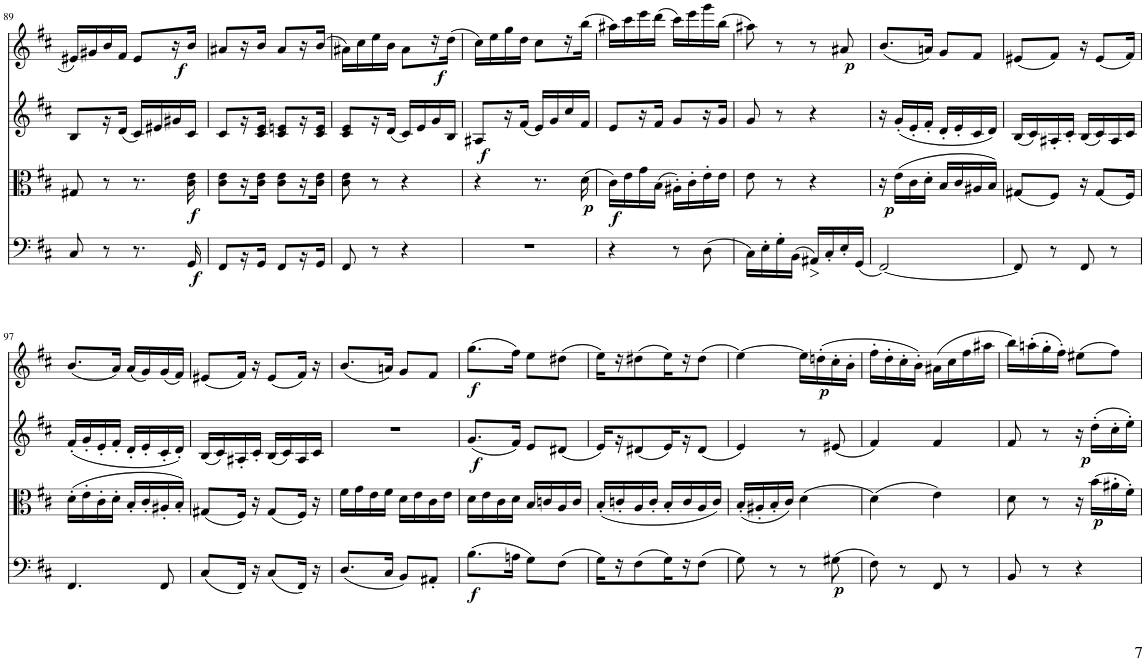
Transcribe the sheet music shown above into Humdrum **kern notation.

**kern	**dynam	**kern	**dynam	**kern	**dynam	**kern	**dynam
*part4	*part4	*part3	*part3	*part2	*part2	*part1	*part1
*staff4	*staff4	*staff3	*staff3	*staff2	*staff2	*staff1	*staff1
*I"Piano	*	*I"Piano	*	*I"Piano	*	*I"Piano	*
*I'Pno	*	*I'Pno	*	*I'Pno	*	*I'Pno	*
!!LO:PB:g=z
*clefF4	*	*clefC3	*	*clefG2	*	*clefG2	*
*k[f#c#]	*	*k[f#c#]	*	*k[f#c#]	*	*k[f#c#]	*
*M2/4	*	*M2/4	*	*M2/4	*	*M2/4	*
=89	=89	=89	=89	=89	=89	=89	=89
8C#/	.	8G#X/	.	8B/L	.	16e#X/LL	.
.	.	.	.	.	.	16g#X/	.
8r	.	8r	.	16r	.	16b/	.
.	.	.	.	(16d/JJ	.	16f#/JJ	.
8.r	.	8.r	.	16c#/LL)	.	8e#/L	.
.	.	.	.	16e#X/	.	.	.
!	!	!	!	!	!	!	!LO:DY:b
.	.	.	.	16g#X/	.	16r	f
!	!LO:DY:b	!	!LO:DY:b	!	!	!	!
16GG/	f	16c#\ 16e\	f	16c#/JJ	.	16b/JJ	.
=90	=90	=90	=90	=90	=90	=90	=90
8FF#/L	.	8c#\ 8e\L	.	8c#/L	.	8a#X/L	.
16r	.	16r	.	16r	.	16r	.
16GG/JJ	.	16c#\ 16e\JJ	.	16c#/ 16e/JJ	.	16b/JJ	.
8FF#/L	.	8c#\ 8e\L	.	8c#/ 8en/L	.	8a#/L	.
16r	.	16r	.	16r	.	16r	.
16GG/JJ	.	16c#\ 16e\JJ	.	16c#/ 16e/JJ	.	(16b/JJ	.
=91	=91	=91	=91	=91	=91	=91	=91
8FF#/	.	8c#\ 8e\	.	8c#/ 8e/L	.	16a#X\LL)	.
.	.	.	.	.	.	16cc#\	.
8r	.	8r	.	16r	.	16ee\	.
.	.	.	.	(16d/JJ	.	16b\JJ	.
4r	.	4r	.	16c#/LL)	.	8a#\L	.
.	.	.	.	16e/	.	.	.
!	!	!	!	!	!	!	!LO:DY:b
.	.	.	.	16g/	.	16r	f
.	.	.	.	16B/JJ	.	(16dd\JJ	.
=92	=92	=92	=92	=92	=92	=92	=92
!	!	!	!	!	!LO:DY:b	!	!
2r	.	4r	.	8A#X/L	f	16cc#\LL)	.
.	.	.	.	.	.	16ee\	.
.	.	.	.	16r	.	16gg\	.
.	.	.	.	(16f#/JJ	.	16dd\JJ	.
.	.	8.r	.	16e/LL)	.	8cc#\L	.
.	.	.	.	16g/	.	.	.
.	.	.	.	16cc#/	.	16r	.
!	!	!	!LO:DY:b	!	!	!	!
.	.	(16d\	p	16f#/JJ	.	(16bb\JJ	.
=93	=93	=93	=93	=93	=93	=93	=93
!	!	!	!LO:DY:b	!	!	!	!
4r	.	16c#\LL)	f	8e/L	.	16aa#X\LL)	.
.	.	16e\	.	.	.	16ccc#\	.
.	.	16g\	.	16r	.	16eee\	.
.	.	(16B\JJ	.	16f#/JJ	.	(16ddd\JJ	.
8r	.	16A#X'\LL)	.	8g/L	.	16ccc#\LL)	.
.	.	16c#'\	.	.	.	16eee\	.
(8D\	.	16e'\	.	16r	.	16ggg\	.
.	.	16e\JJ	.	16g/JJ	.	(16bb\JJ	.
=94	=94	=94	=94	=94	=94	=94	=94
16C#\LL)	.	8e\	.	8g/	.	8aa#X\)	.
16E'\	.	.	.	.	.	.	.
16G'\	.	8r	.	8r	.	8r	.
(16BB\JJ	.	.	.	.	.	.	.
!	!LO:HP:b	!	!	!	!	!	!
16AA#X/LL)	>	4r	.	4r	.	8r	.
16C#'/	]	.	.	.	.	.	.
!	!	!	!	!	!	!	!LO:DY:b
16E'/	.	.	.	.	.	8a#X/	p
(16GG/JJ	.	.	.	.	.	.	.
=95	=95	=95	=95	=95	=95	=95	=95
!	!	!	!LO:DY:b	!	!	!	!
[2FF#/)	.	16r	p	16r	.	(8.b/L	.
.	.	(16e\LL	.	(16g'/LL	.	.	.
.	.	16c#\	.	16e'/	.	.	.
.	.	16d'\JJ	.	16f#'/JJ	.	16an/Jk)	.
.	.	16B/LL	.	16d'/LL	.	8g/L	.
.	.	16c#/	.	16e'/	.	.	.
.	.	16A#X/	.	16c#/	.	8f#/J	.
.	.	16B/JJ)	.	16d/JJ)	.	.	.
=96	=96	=96	=96	=96	=96	=96	=96
8FF#/]	.	(8G#X/L	.	(16B/LL	.	(8e#X/L	.
.	.	.	.	16c#/)	.	.	.
8r	.	8F#/J)	.	16A#X'/	.	8f#/J)	.
.	.	.	.	16c#'/JJ	.	.	.
8FF#/	.	16r	.	(16B/LL	.	16r	.
.	.	(8G#/L	.	16c#/)	.	(8e#/L	.
8r	.	.	.	16A#/	.	.	.
.	.	16F#/Jk)	.	16c#/JJ	.	16f#/Jk)	.
!!LO:LB:g=z
=97	=97	=97	=97	=97	=97	=97	=97
4.FF#/	.	(16d'\LL	.	(16f#'/LL	.	(8.b/L	.
.	.	16e'\	.	16g'/	.	.	.
.	.	16c#'\	.	16e'/	.	.	.
.	.	16d'\JJ	.	16f#'/JJ	.	16a/Jk)	.
.	.	16B'/LL	.	16d'/LL	.	(16a/LL	.
.	.	16c#'/	.	16e'/	.	16g/)	.
8FF#/	.	16A#X'/	.	16c#'/	.	(16g/	.
.	.	16B'/JJ)	.	16d'/JJ)	.	16f#/JJ)	.
=98	=98	=98	=98	=98	=98	=98	=98
(8C#/L	.	(8G#X/L	.	(16B/LL	.	(8e#X/L	.
.	.	.	.	16c#/)	.	.	.
16FF#/Jk)	.	16F#/Jk)	.	16A#X'/	.	16f#/Jk)	.
16r	.	16r	.	16c#'/JJ	.	16r	.
(8C#/L	.	(8G#/L	.	(16B/LL	.	(8e#/L	.
.	.	.	.	16c#/)	.	.	.
16FF#/Jk)	.	16F#/Jk)	.	16A#/	.	16f#/Jk)	.
16r	.	16r	.	16c#/JJ	.	16r	.
=99	=99	=99	=99	=99	=99	=99	=99
(8.D/L	.	16f#\LL	.	2r	.	(8.b/L	.
.	.	16g\	.	.	.	.	.
.	.	16e\	.	.	.	.	.
16C#/Jk	.	16f#\JJ	.	.	.	16an/Jk)	.
8BB/L)	.	16d\LL	.	.	.	8g/L	.
.	.	16e\	.	.	.	.	.
8AA#X'/J	.	16c#\	.	.	.	8f#/J	.
.	.	16e\JJ	.	.	.	.	.
=100	=100	=100	=100	=100	=100	=100	=100
!	!LO:DY:b	!	!	!	!LO:DY:b	!	!LO:DY:b
(8.B\L	f	16d\LL	.	(8.g/L	f	(8.gg\L	f
.	.	16e\	.	.	.	.	.
.	.	16c#\	.	.	.	.	.
16An\Jk	.	16d\JJ	.	16f#/Jk)	.	16ff#\Jk)	.
8G\L)	.	16B/LL	.	8e/L	.	8ee\L	.
.	.	16cn/	.	.	.	.	.
(8F#\J	.	16A/	.	(8d#X/J	.	(8dd#X\J	.
.	.	16c/JJ	.	.	.	.	.
=101	=101	=101	=101	=101	=101	=101	=101
16G\LL)	.	(16B'/LL	.	16e/LL)	.	16ee\LL)	.
16r	.	16cn'/	.	16r	.	16r	.
(8F#\	.	16A/	.	(8d#X/	.	(8dd#X\	.
.	.	16c'/JJ	.	.	.	.	.
16G\L)	.	16B'/LL	.	16e/L)	.	16ee\L)	.
16r	.	16c/	.	16r	.	16r	.
(8F#\J	.	16A/	.	(8d#/J	.	(8dd#\J	.
.	.	16c/JJ)	.	.	.	.	.
=102	=102	=102	=102	=102	=102	=102	=102
8G\)	.	(16B'/LL	.	4e/)	.	[4ee\)	.
.	.	16A#X'/	.	.	.	.	.
8r	.	16B'/	.	.	.	.	.
.	.	16c#/JJ)	.	.	.	.	.
8r	.	(4d\	.	8r	.	16ee\LL]	.
!	!	!	!	!	!	!	!LO:DY:b
.	.	.	.	.	.	(16ddn'\	p
!	!LO:DY:b	!	!	!	!	!	!
(8G#X\	p	.	.	(8e#X/	.	16cc#'\	.
.	.	.	.	.	.	16b'\JJ	.
=103	=103	=103	=103	=103	=103	=103	=103
8F#\)	.	(4d\)	.	4f#/)	.	16ff#'\LL	.
.	.	.	.	.	.	16dd'\	.
8r	.	.	.	.	.	16cc#'\	.
.	.	.	.	.	.	16b'\JJ)	.
8FF#/	.	4e\)	.	4f#/	.	(16a#X\LL	.
.	.	.	.	.	.	16cc#\	.
8r	.	.	.	.	.	16ff#\	.
.	.	.	.	.	.	16aa#X\JJ	.
=104	=104	=104	=104	=104	=104	=104	=104
8BB/	.	8d\	.	8f#/	.	16bb\LL)	.
.	.	.	.	.	.	(16aan'\	.
8r	.	8r	.	8r	.	16gg'\	.
.	.	.	.	.	.	16ff#'\JJ)	.
!	!	!	!	!	!LO:DY:b	!	!
4r	.	16r	.	16r	p	(8ee#X\L	.
!	!	!	!LO:DY:b	!	!	!	!
.	.	(16b\LL	p	(16dd'\LL	.	.	.
.	.	16a#X'\	.	16cc#'\	.	8ff#\J)	.
.	.	16f#'\JJ)	.	16ee'\JJ)	.	.	.
=	=	=	=	=	=	=	=
*-	*-	*-	*-	*-	*-	*-	*-
